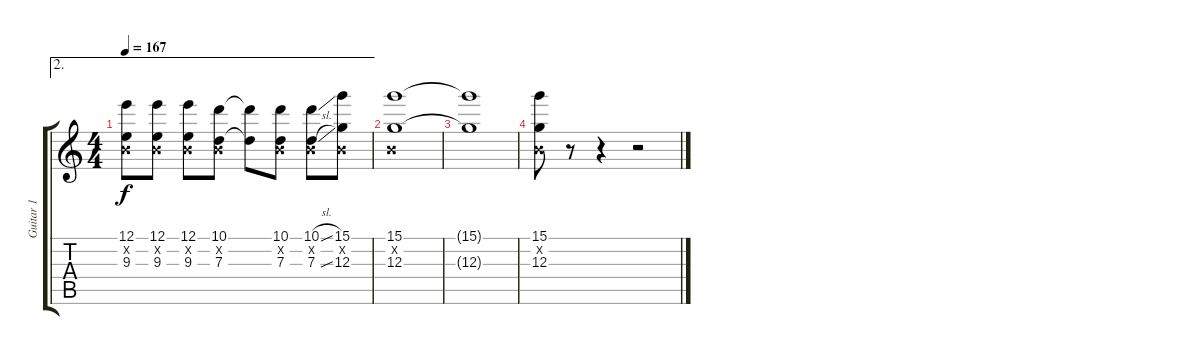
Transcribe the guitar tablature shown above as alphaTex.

\track ("Guitar 1" "Guitar 1") {instrument distortionguitar}
\staff {score tabs}
\tuning (E4 B3 G3 D3 A2 E2) {hide}
\ae 2
\ts (4 4)
\tempo 167
\clef g2
\ks c
(12.1 0.2{x} 9.3).8{dy f} (12.1 0.2{x} 9.3).8 (12.1 0.2{x} 9.3).8 (10.1 0.2{x} 7.3).8 (10.1{t} 7.3{t}).8 (10.1 0.2{x} 7.3).8 (10.1{sl} 0.2{x} 7.3{sl}).8 (15.1 0.2{x} 12.3).8 |
(15.1 0.2{x} 12.3).1 |
(15.1{t} 12.3{t}).1 |
(15.1 0.2{x} 12.3).8 r.8 r.4 r.2
